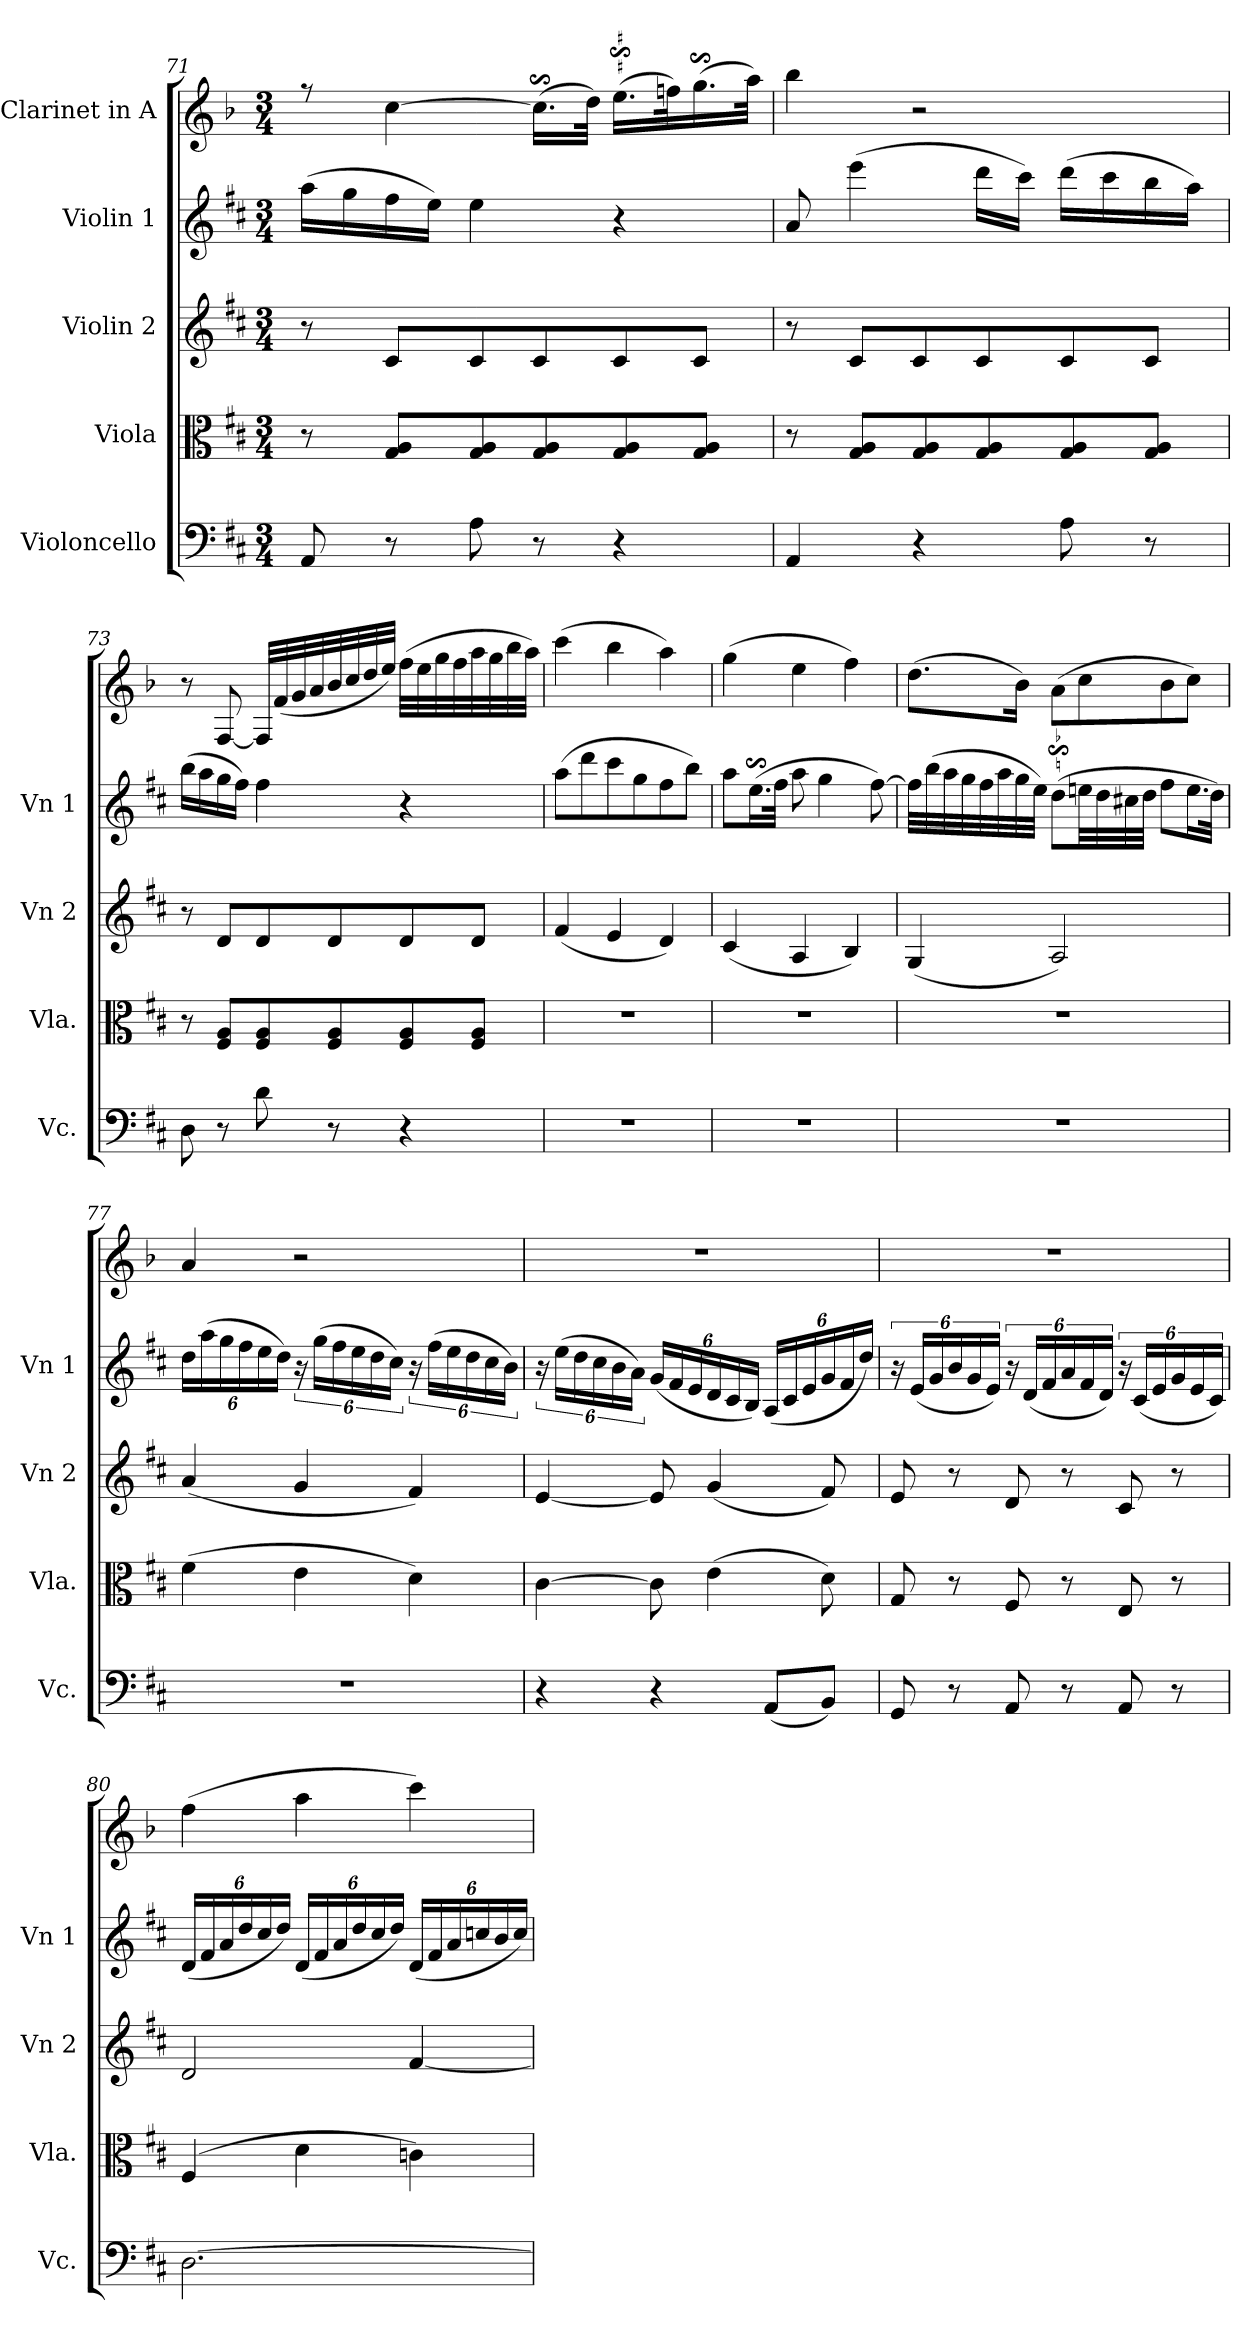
**kern	**kern	**kern	**kern	**kern
*part5	*part4	*part3	*part2	*part1
*staff5	*staff4	*staff3	*staff2	*staff1
*I"Violoncello	*I"Viola	*I"Violin 2	*I"Violin 1	*I"Clarinet in A
*I'Vc.	*I'Vla.	*I'Vn 2	*I'Vn 1	*
*clefF4	*clefC3	*clefG2	*clefG2	*clefG2
*	*	*	*	*ITrd2c3
*k[f#c#]	*k[f#c#]	*k[f#c#]	*k[f#c#]	*k[f#c#]
*M3/4	*M3/4	*M3/4	*M3/4	*M3/4
=71	=71	=71	=71	=71
*	*	*	*	*^
8AA/	8r	8r	(>16aa\LL	8r	8g#X\yy
.	.	.	16gg\	.	.
8r	8G/ 8A/L	8c#/L	16ff#\	[4a\	2ryy
.	.	.	16ee\JJ)	.	.
8A\	8G/ 8A/	8c#/	4ee\	.	.
8r	8G/ 8A/	8c#/	.	(>16.as$SS\LL]	.
.	.	.	.	32b\JJk)	.
4r	8G/ 8A/	8c#/	4r	(>16.cc#s$sS\LL	.
.	.	.	.	32dd\K)	.
.	8G/ 8A/J	8c#/J	.	(>16.ees$SS\	8ryy
.	.	.	.	32ff#\JJk)	.
*	*	*	*	*v	*v
!!LO:PB:g=z
=72	=72	=72	=72	=72
4AA/	8r	8r	8a/	4gg\
.	8G/ 8A/L	8c#/L	(>4eee\	.
4r	8G/ 8A/	8c#/	.	2r
.	8G/ 8A/	8c#/	16ddd\LL	.
.	.	.	16ccc#\JJ)	.
8A\	8G/ 8A/	8c#/	(>16ddd\LL	.
.	.	.	16ccc#\	.
8r	8G/ 8A/J	8c#/J	16bb\	.
.	.	.	16aa\JJ)	.
=73	=73	=73	=73	=73
8D\	8r	8r	(>16bb\LL	8r
.	.	.	16aa\	.
8r	8F#/ 8A/L	8d/L	16gg\	[8D/
.	.	.	16ff#\JJ)	.
8d\	8F#/ 8A/	8d/	4ff#\	32D/LLL]
.	.	.	.	(<32d/
.	.	.	.	32e/
.	.	.	.	32f#/
8r	8F#/ 8A/	8d/	.	32g/
.	.	.	.	32a/
.	.	.	.	32b/
.	.	.	.	32cc#/JJJ)
4r	8F#/ 8A/	8d/	4r	(>32dd\LLL
.	.	.	.	32cc#\
.	.	.	.	32ee\
.	.	.	.	32dd\
.	8F#/ 8A/J	8d/J	.	32ff#\
.	.	.	.	32ee\
.	.	.	.	32gg\
.	.	.	.	32ff#\JJJ)
=74	=74	=74	=74	=74
2.r	2.r	(<4f#/	(>8aa\L	(>4aa\
.	.	.	8ddd\	.
.	.	4e/	8ccc#\	4gg\
.	.	.	8gg\	.
.	.	4d/)	8ff#\	4ff#\)
.	.	.	8bb\J)	.
!!LO:LB:g=z
=75	=75	=75	=75	=75
2.r	2.r	(<4c#/	8aa\L	(>4ee\
.	.	.	(>16.ees$SS\L	.
.	.	.	32ff#\JJk	.
.	.	4A/	8aa\	4cc#\
.	.	.	4gg\	.
.	.	4B/)	.	4dd\)
.	.	.	[8ff#\)	.
=76	=76	=76	=76	=76
2.r	2.r	(<4G/	32ff#\LLL]	(>8.b\L
.	.	.	(>32bb\	.
.	.	.	32aa\	.
.	.	.	32gg\	.
.	.	.	32ff#\	.
.	.	.	32aa\	.
.	.	.	32gg\	16g\Jk)
.	.	.	32ee\JJJ)	.
.	.	2A/)	(>8dds$Ss\L	(>8f#\L
.	.	.	32ee!\LL	8a\
.	.	.	32dd!\	.
.	.	.	32cc#!\	.
.	.	.	32dd!\JJJ	.
.	.	.	8ff#\L	8g\
.	.	.	16.ee\L	8a\J)
.	.	.	32dd\JJk)	.
=77	=77	=77	=77	=77
*	*	*	*Xbrackettup	*
2.r	(>4f#\	(<4a/	24dd\LL	4f#/
.	.	.	(>24aa\	.
.	.	.	24gg\	.
.	.	.	24ff#\	.
.	.	.	24ee\	.
.	.	.	24dd\JJ)	.
*	*	*	*brackettup	*
.	4e\	4g/	24r	2r
.	.	.	(>24gg\LL	.
.	.	.	24ff#\	.
*	*	*	*Xbrackettup	*
.	.	.	24ee\	.
.	.	.	24dd\	.
.	.	.	24cc#\JJ)	.
*	*	*	*brackettup	*
.	4d\)	4f#/)	24r	.
.	.	.	(>24ff#\LL	.
.	.	.	24ee\	.
*	*	*	*Xbrackettup	*
.	.	.	24dd\	.
.	.	.	24cc#\	.
.	.	.	24b\JJ)	.
!!LO:PB:g=z
=78	=78	=78	=78	=78
*	*	*	*brackettup	*
4r	[4c#\	[4e/	24r	2.r
.	.	.	(>24ee\LL	.
.	.	.	24dd\	.
*	*	*	*Xbrackettup	*
.	.	.	24cc#\	.
.	.	.	24b\	.
.	.	.	24a\JJ)	.
4r	8c#\]	8e/]	(<24g/LL	.
.	.	.	24f#/	.
.	.	.	24e/	.
.	(>4e\	(<4g/	24d/	.
.	.	.	24c#/	.
.	.	.	24B/JJ)	.
(<8AA/L	.	.	(<24A/LL	.
.	.	.	24c#/	.
.	.	.	24e/	.
8BB/J)	8d\)	8f#/)	24g/	.
.	.	.	24f#/	.
.	.	.	24dd/JJ)	.
=79	=79	=79	=79	=79
*	*	*	*brackettup	*
8GG/	8G/	8e/	24r	2.r
.	.	.	(<24e/LL	.
.	.	.	24g/	.
*	*	*	*Xbrackettup	*
8r	8r	8r	24b/	.
.	.	.	24g/	.
.	.	.	24e/JJ)	.
*	*	*	*brackettup	*
8AA/	8F#/	8d/	24r	.
.	.	.	(<24d/LL	.
.	.	.	24f#/	.
*	*	*	*Xbrackettup	*
8r	8r	8r	24a/	.
.	.	.	24f#/	.
.	.	.	24d/JJ)	.
*	*	*	*brackettup	*
8AA/	8E/	8c#/	24r	.
.	.	.	(<24c#/LL	.
.	.	.	24e/	.
*	*	*	*Xbrackettup	*
8r	8r	8r	24g/	.
.	.	.	24e/	.
.	.	.	24c#/JJ)	.
!!LO:LB:g=z
=80	=80	=80	=80	=80
[2.D\	(>4F#/	2d/	(<24d/LL	(>4dd\
.	.	.	24f#/	.
.	.	.	24a/	.
.	.	.	24dd/	.
.	.	.	24cc#/	.
.	.	.	24dd/JJ)	.
.	4d\	.	(<24d/LL	4ff#\
.	.	.	24f#/	.
.	.	.	24a/	.
.	.	.	24dd/	.
.	.	.	24cc#/	.
.	.	.	24dd/JJ)	.
.	4cn\)	[4f#/	(<24d/LL	4aa\)
.	.	.	24f#/	.
.	.	.	24a/	.
.	.	.	24ccn/	.
.	.	.	24b/	.
.	.	.	24cc/JJ)	.
=	=	=	=	=
*-	*-	*-	*-	*-
